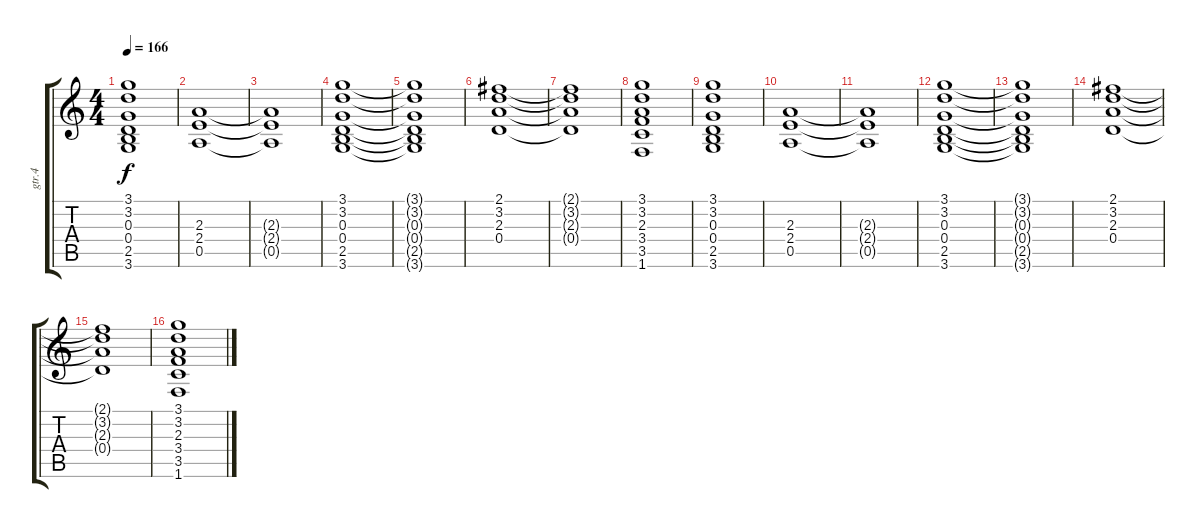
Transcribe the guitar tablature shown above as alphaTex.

\track ("gtr.4" "gtr.4") {instrument overdrivenguitar}
\staff {score tabs}
\tuning (E4 B3 G3 D3 A2 E2) {hide}
\ts (4 4)
\tempo 166
\clef g2
\ks c
(3.1 3.2 0.3 0.4 2.5 3.6).1{dy f} |
(2.3 2.4 0.5).1 |
(2.3{t} 2.4{t} 0.5{t}).1 |
(3.1 3.2 0.3 0.4 2.5 3.6).1 |
(3.1{t} 3.2{t} 0.3{t} 0.4{t} 2.5{t} 3.6{t}).1 |
(2.1 3.2 2.3 0.4).1 |
(2.1{t} 3.2{t} 2.3{t} 0.4{t}).1 |
(3.1 3.2 2.3 3.4 3.5 1.6).1 |
(3.1 3.2 0.3 0.4 2.5 3.6).1 |
(2.3 2.4 0.5).1 |
(2.3{t} 2.4{t} 0.5{t}).1 |
(3.1 3.2 0.3 0.4 2.5 3.6).1 |
(3.1{t} 3.2{t} 0.3{t} 0.4{t} 2.5{t} 3.6{t}).1 |
(2.1 3.2 2.3 0.4).1 |
(2.1{t} 3.2{t} 2.3{t} 0.4{t}).1 |
(3.1 3.2 2.3 3.4 3.5 1.6).1
